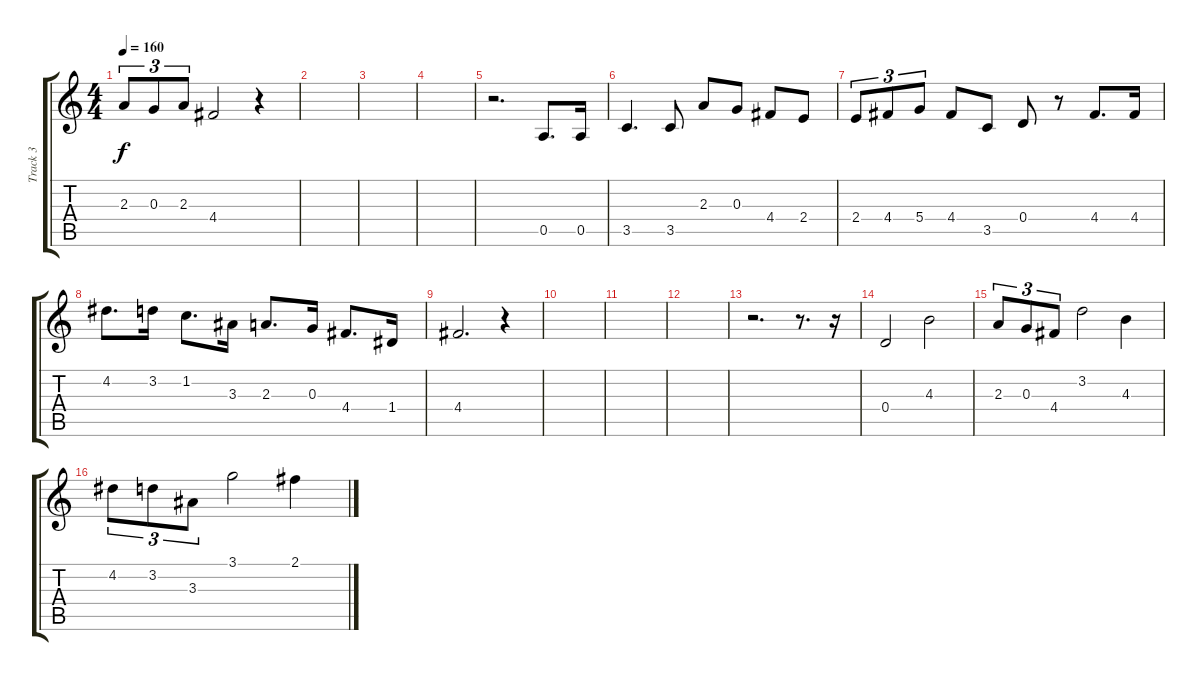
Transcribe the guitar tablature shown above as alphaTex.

\track ("Track 3" "Track 3") {instrument acousticguitarsteel}
\staff {score tabs}
\tuning (E4 B3 G3 D3 A2 D2) {hide}
\ts (4 4)
\tempo 160
\clef g2
\ks c
2.3.8{tu (3 2) dy f} 0.3.8{tu (3 2)} 2.3.8{tu (3 2)} 4.4.2 r.4 |
|
|
|
r.2{d} 0.5.8{d} 0.5.16 |
3.5.4{d} 3.5.8 2.3.8 0.3.8 4.4.8 2.4.8 |
2.4.8{tu (3 2)} 4.4.8{tu (3 2)} 5.4.8{tu (3 2)} 4.4.8 3.5.8 0.4.8 r.8 4.4.8{d} 4.4.16 |
4.2.8{d} 3.2.16 1.2.8{d} 3.3.16 2.3.8{d} 0.3.16 4.4.8{d} 1.4.16 |
4.4.2{d} r.4 |
|
|
|
r.2{d} r.8{d} r.16 |
0.4.2 4.3.2 |
2.3.8{tu (3 2)} 0.3.8{tu (3 2)} 4.4.8{tu (3 2)} 3.2.2 4.3.4 |
4.2.8{tu (3 2)} 3.2.8{tu (3 2)} 3.3.8{tu (3 2)} 3.1.2 2.1.4
